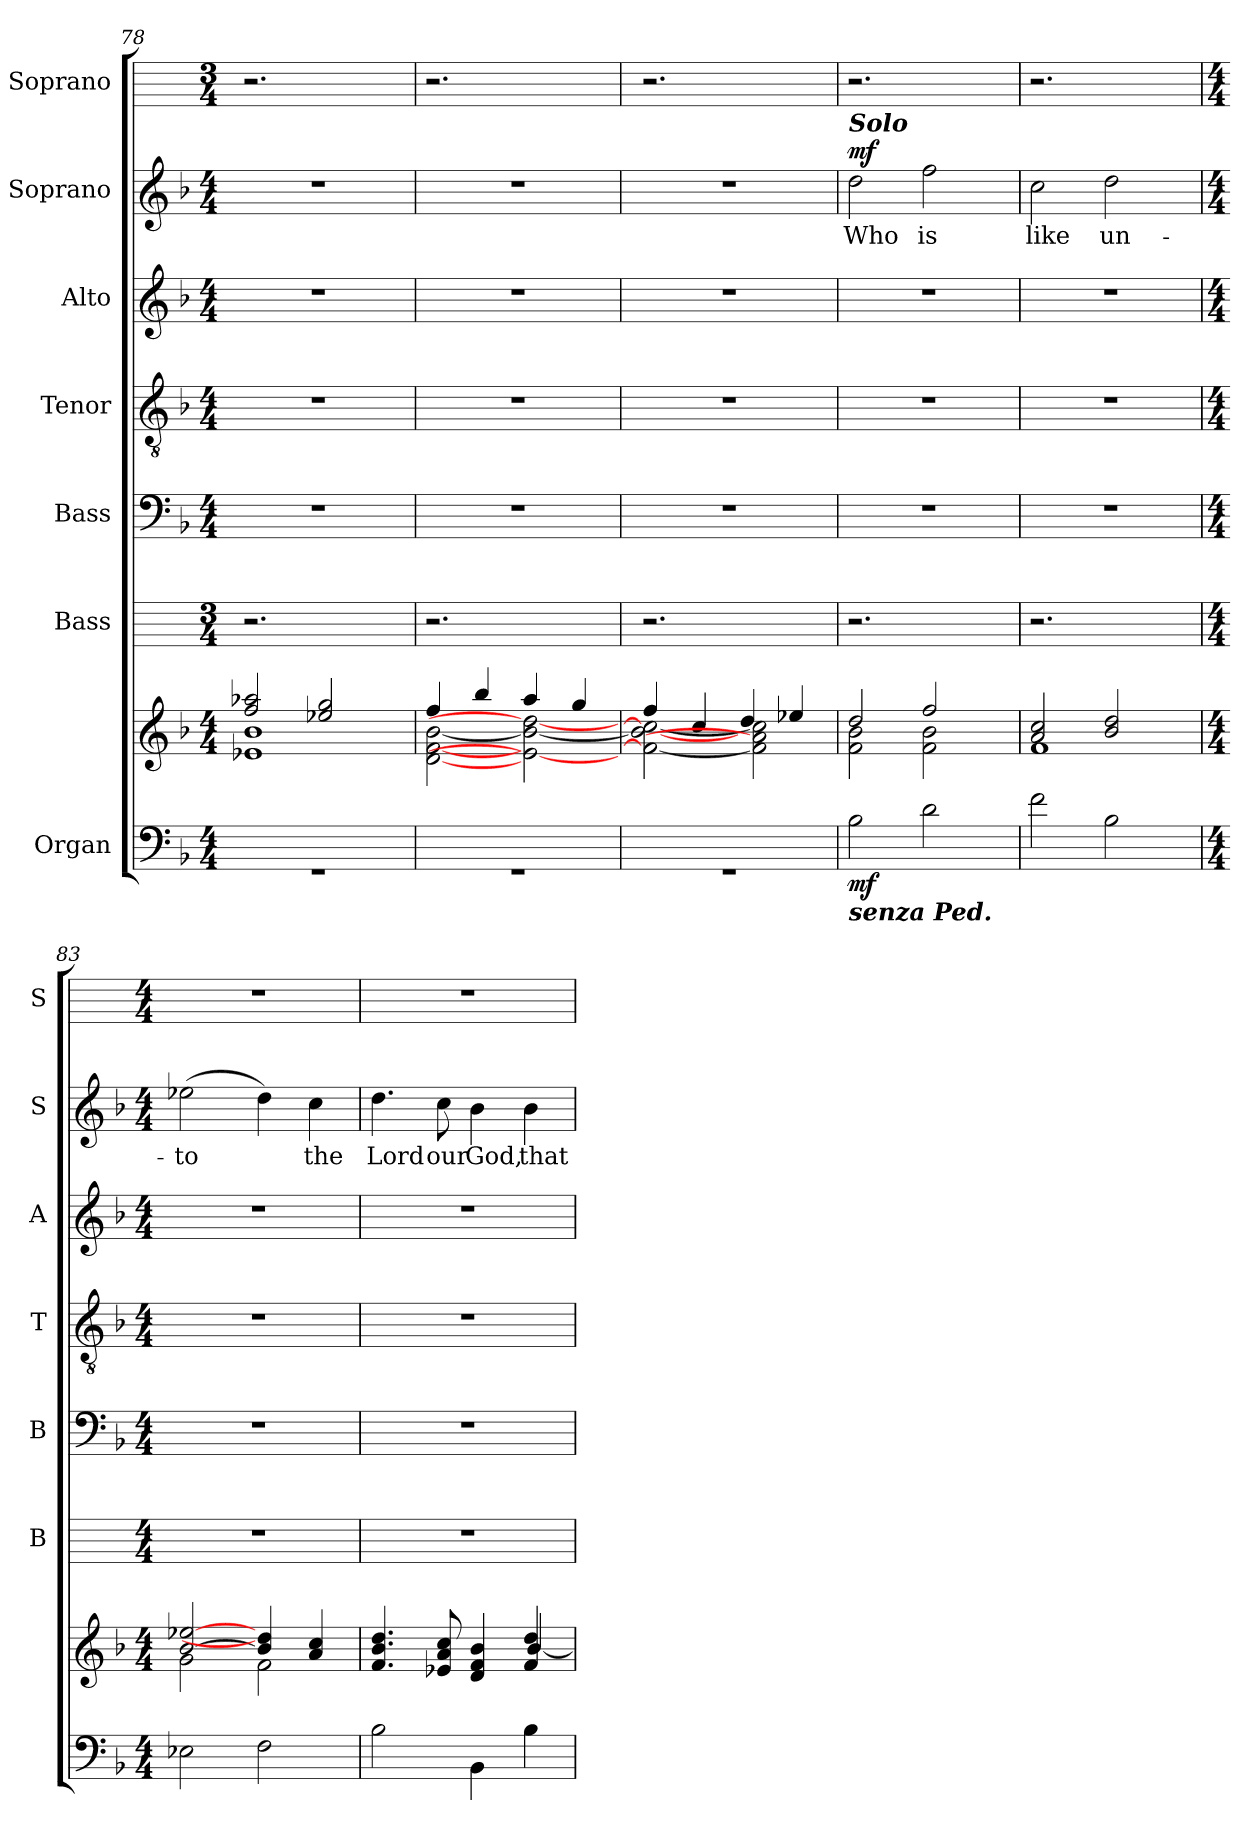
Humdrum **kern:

**kern	**kern	**dynam	**kern	**kern	**kern	**kern	**kern	**text	**dynam	**kern
*part7	*part7	*part7	*part6	*part5	*part4	*part3	*part2	*part2	*part2	*part1
*staff8	*staff7	*staff7/8	*staff6	*staff5	*staff4	*staff3	*staff2	*staff2	*staff2	*staff1
*I"Organ	*	*	*I"Bass	*I"Bass	*I"Tenor	*I"Alto	*I"Soprano	*	*	*I"Soprano
*	*	*	*I'B	*I'B	*I'T	*I'A	*I'S	*	*	*I'S
*clefF4	*clefG2	*	*	*clefF4	*clefGv2	*clefG2	*clefG2	*	*	*
*k[b-]	*k[b-]	*	*	*k[b-]	*k[b-]	*k[b-]	*k[b-]	*	*	*
*F:	*F:	*	*	*F:	*F:	*F:	*F:	*	*	*
*M4/4	*M4/4	*	*M3/4	*M4/4	*M4/4	*M4/4	*M4/4	*	*	*M3/4
=78	=78	=78	=78	=78	=78	=78	=78	=78	=78	=78
*^	*^	*	*	*	*	*	*	*	*	*
1ryy	1r	2ff/ 2aa-X/	1e-X\ 1b-\	.	2.r	1r	1r	1r	1r	.	.	2.r
.	.	2ee-X/ 2gg/	.	.	.	.	.	.	.	.	.	.
.	.	.	.	.	4ryy	.	.	.	.	.	.	4ryy
=79	=79	=79	=79	=79	=79	=79	=79	=79	=79	=79	=79	=79
1ryy	1r	4ff/	[2d\ [2f\ [2b-\	.	2.r	1r	1r	1r	1r	.	.	2.r
.	.	4bb-/	.	.	.	.	.	.	.	.	.	.
.	.	4aa/	2en\_ 2b-\_ 2dd-\_	.	.	.	.	.	.	.	.	.
.	.	4gg/	.	.	4ryy	.	.	.	.	.	.	4ryy
=80	=80	=80	=80	=80	=80	=80	=80	=80	=80	=80	=80	=80
1ryy	1r	4ff/	2f\_ 2b-\_ 2cc\_	.	2.r	1r	1r	1r	1r	.	.	2.r
.	.	4cc/	.	.	.	.	.	.	.	.	.	.
.	.	4dd/	2f\] 2a\] 2cc\]	.	.	.	.	.	.	.	.	.
.	.	4ee-X/	.	.	4ryy	.	.	.	.	.	.	4ryy
=81	=81	=81	=81	=81	=81	=81	=81	=81	=81	=81	=81	=81
!	!	!	!	!	!	!	!	!	!LO:TX:a:Bi:t=Solo	!	!	!
!LO:TX:b:Bi:t=senza Ped.	!	!	!	!	!	!	!	!	!	!	!	!
!	!	!	!	!LO:DY:b=2	!	!	!	!	!	!LO:LY:b	!LO:DY:b	!
1ryy	2B-\	2dd/	2f\ 2b-\	mf	2.r	1r	1r	1r	2dd	Who	mf	2.r
!	!	!	!	!	!	!	!	!	!	!LO:LY:b	!	!
.	2d\	2ff/	2f\ 2b-\	.	.	.	.	.	2ff	is	.	.
.	.	.	.	.	4ryy	.	.	.	.	.	.	4ryy
=82	=82	=82	=82	=82	=82	=82	=82	=82	=82	=82	=82	=82
!	!	!	!	!	!	!	!	!	!	!LO:LY:b	!	!
1ryy	2f\	2a/ 2cc/	1f\	.	2.r	1r	1r	1r	2cc	like	.	2.r
!	!	!	!	!	!	!	!	!	!	!LO:LY:b	!	!
.	2B-\	2b-/ 2dd/	.	.	.	.	.	.	2dd	un-	.	.
.	.	.	.	.	4ryy	.	.	.	.	.	.	4ryy
!!LO:LB:g=z
=83	=83	=83	=83	=83	=83	=83	=83	=83	=83	=83	=83	=83
*M4/4	*	*M4/4	*	*	*M4/4	*M4/4	*M4/4	*M4/4	*M4/4	*	*	*M4/4
!	!	!	!	!	!	!	!	!	!	!LO:LY:b	!	!
1ryy	2E-X\	[2b-/ [2ee-X/	2g\	.	1r	1r	1r	1r	(>2ee-X	-to	.	1r
.	2F\	4b-/] 4dd/]	2f\	.	.	.	.	.	4dd)	.	.	.
!	!	!	!	!	!	!	!	!	!	!LO:LY:b	!	!
.	.	4a/ 4cc/	.	.	.	.	.	.	4cc	the	.	.
=84	=84	=84	=84	=84	=84	=84	=84	=84	=84	=84	=84	=84
!	!	!	!	!	!	!	!	!	!	!LO:LY:b	!	!
1ryy	2B-\	4.f/ 4.b-/ 4.dd/	2.ryy	.	1r	1r	1r	1r	4.dd	Lord	.	1r
!	!	!	!	!	!	!	!	!	!	!LO:LY:b	!	!
.	.	8e-X/ 8a/ 8cc/	.	.	.	.	.	.	8cc	our	.	.
!	!	!	!	!	!	!	!	!	!	!LO:LY:b	!	!
.	4BB-\	4d/ 4f/ 4b-/	.	.	.	.	.	.	4b-	God,	.	.
!	!	!	!	!	!	!	!	!	!	!LO:LY:b	!	!
.	4B-\	4f/ 4dd/	[4b-/	.	.	.	.	.	4b-	that	.	.
*v	*v	*	*	*	*	*	*	*	*	*	*	*
*	*v	*v	*	*	*	*	*	*	*	*	*
=	=	=	=	=	=	=	=	=	=	=
*-	*-	*-	*-	*-	*-	*-	*-	*-	*-	*-
